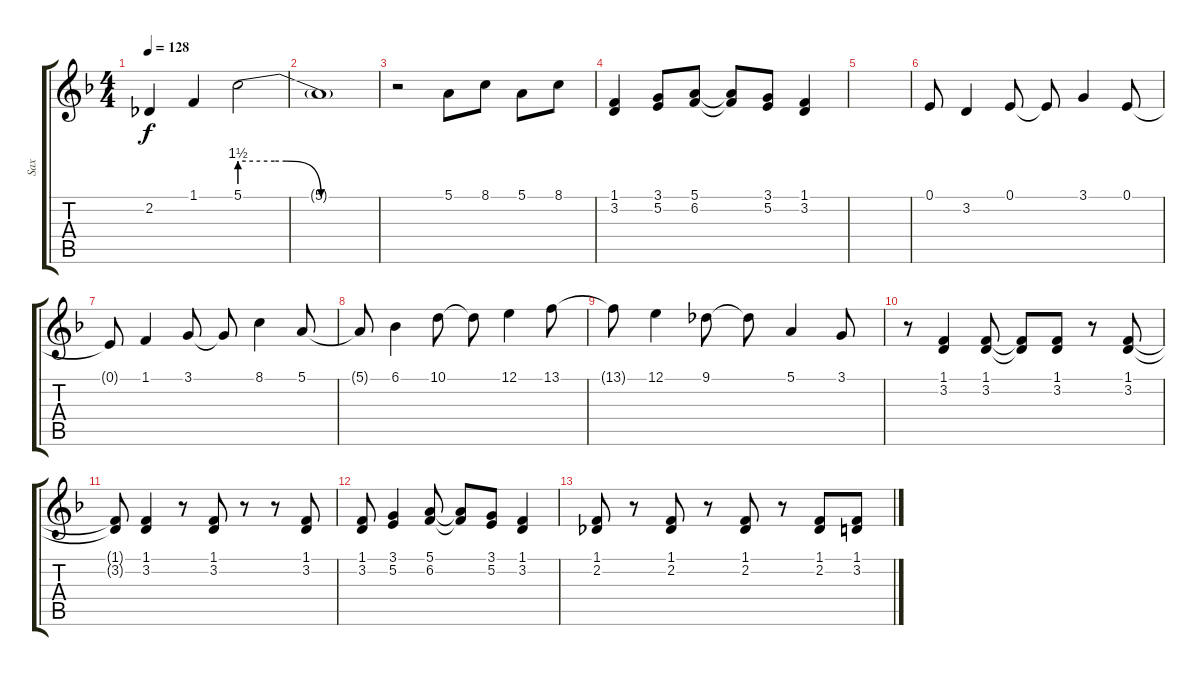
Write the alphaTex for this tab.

\track ("Sax" "Sax") {instrument tenorsax}
\staff {score tabs}
\tuning (E4 B3 G3 D3 A2 E2) {hide}
\ts (4 4)
\tempo 128
\clef g2
\ks f
2.2.4{dy f} 1.1.4 5.1{be (custom 0 6 15 6 20 6 35 0 40 0 60 0)}.2 |
5.1{t}.1 |
r.2 5.1.8 8.1.8 5.1.8 8.1.8 |
(1.1 3.2).4 (3.1 5.2).8 (5.1 6.2).8 (5.1{t} 6.2{t}).8 (3.1 5.2).8 (1.1 3.2).4 |
|
0.1.8 3.2.4 0.1.8 0.1{t}.8 3.1.4 0.1.8 |
0.1{t}.8 1.1.4 3.1.8 3.1{t}.8 8.1.4 5.1.8 |
5.1{t}.8 6.1.4 10.1.8 10.1{t}.8 12.1.4 13.1.8 |
13.1{t}.8 12.1.4 9.1.8 9.1{t}.8 5.1.4 3.1.8 |
r.8 (1.1 3.2).4 (1.1 3.2).8 (1.1{t} 3.2{t}).8 (1.1 3.2).8 r.8 (1.1 3.2).8 |
(1.1{t} 3.2{t}).8 (1.1 3.2).4 r.8 (1.1 3.2).8 r.8 r.8 (1.1 3.2).8 |
(1.1 3.2).8 (3.1 5.2).4 (5.1 6.2).8 (5.1{t} 6.2{t}).8 (3.1 5.2).8 (1.1 3.2).4 |
(1.1 2.2).8 r.8 (1.1 2.2).8 r.8 (1.1 2.2).8 r.8 (1.1 2.2).8 (1.1 3.2).8
